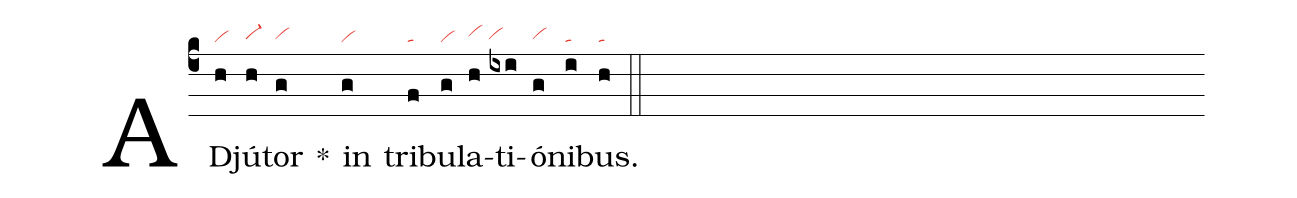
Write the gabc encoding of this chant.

nabc-lines:1;
%%
(c4)
AD(h|vi)jú(h|vi-hg)tor(g|vihg) *()
in(g|vi) tri(f|ta)bu(g|vi)la(h|vihh)ti(ixi|vihg)ó(g|vihg)ni(i|ta)bus.(h|ta) (::)
